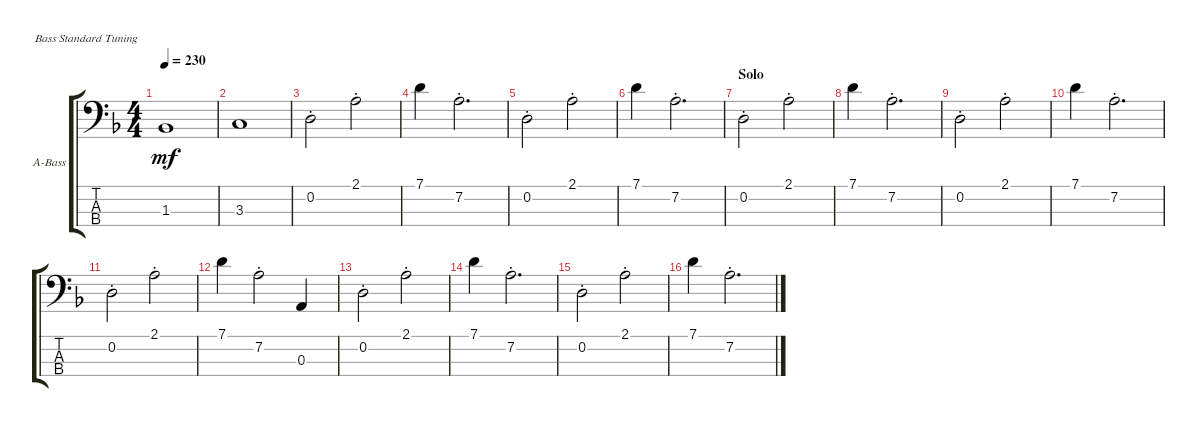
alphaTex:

\defaultSystemsLayout 4
\bracketExtendMode groupsimilarinstruments
\firstSystemTrackNameOrientation horizontal
\otherSystemsTrackNameOrientation horizontal
\track ("Acoustic Bass" "A-Bass") {instrument electricbassfinger}
\staff {score tabs}
\tuning (G2 D2 A1 E1)
\ts (4 4)
\tempo 230
\clef f4
\scale
0.333333
\ks dminor
1.3.1{dy mf} |
\scale
0.333333 3.3.1 |
\scale
0.333333 0.2{st}.2 2.1{st}.2 |
\scale
0.333333 7.1.4 7.2{st}.2{d} |
\scale
0.333333 0.2{st}.2 2.1{st}.2 |
\scale
0.333333 7.1.4 7.2{st}.2{d} |
\section ("" "Solo")
\scale
0.333333 0.2{st}.2 2.1{st}.2 |
\scale
0.333333 7.1.4 7.2{st}.2{d} |
\scale
0.333333 0.2{st}.2 2.1{st}.2 |
\scale
0.333333 7.1.4 7.2{st}.2{d} |
\scale
0.333333 0.2{st}.2 2.1{st}.2 |
\scale
0.333333 7.1.4 7.2{st}.2 0.3.4 |
\scale
0.333333 0.2{st}.2 2.1{st}.2 |
\scale
0.333333 7.1.4 7.2{st}.2{d} |
\scale
0.333333 0.2{st}.2 2.1{st}.2 |
\scale
0.333333 7.1.4 7.2{st}.2{d}
